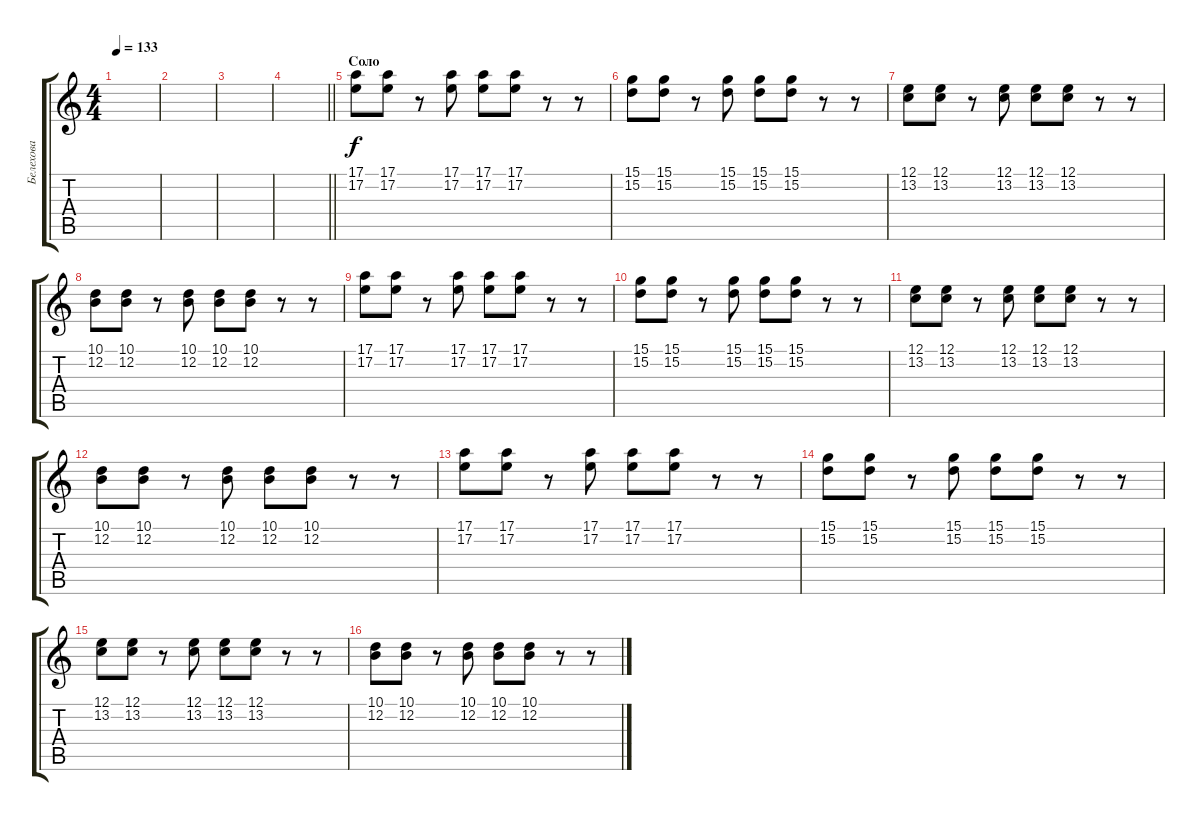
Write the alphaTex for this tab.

\track ("Белехова" "Белехова") {instrument orchestralharp}
\staff {score tabs}
\tuning (E4 B3 G3 D3 A2 E2) {hide}
\ts (4 4)
\tempo 133
\clef g2
\ks c
|
|
|
\barLineRight lightlight
|
\section ("" "Соло")
(17.1 17.2).8 (17.1 17.2).8 r.8 (17.1 17.2).8 (17.1 17.2).8 (17.1 17.2).8 r.8 r.8 |
(15.1 15.2).8 (15.1 15.2).8 r.8 (15.1 15.2).8 (15.1 15.2).8 (15.1 15.2).8 r.8 r.8 |
(12.1 13.2).8 (12.1 13.2).8 r.8 (12.1 13.2).8 (12.1 13.2).8 (12.1 13.2).8 r.8 r.8 |
(10.1 12.2).8 (10.1 12.2).8 r.8 (10.1 12.2).8 (10.1 12.2).8 (10.1 12.2).8 r.8 r.8 |
(17.1 17.2).8 (17.1 17.2).8 r.8 (17.1 17.2).8 (17.1 17.2).8 (17.1 17.2).8 r.8 r.8 |
(15.1 15.2).8 (15.1 15.2).8 r.8 (15.1 15.2).8 (15.1 15.2).8 (15.1 15.2).8 r.8 r.8 |
(12.1 13.2).8 (12.1 13.2).8 r.8 (12.1 13.2).8 (12.1 13.2).8 (12.1 13.2).8 r.8 r.8 |
(10.1 12.2).8 (10.1 12.2).8 r.8 (10.1 12.2).8 (10.1 12.2).8 (10.1 12.2).8 r.8 r.8 |
(17.1 17.2).8 (17.1 17.2).8 r.8 (17.1 17.2).8 (17.1 17.2).8 (17.1 17.2).8 r.8 r.8 |
(15.1 15.2).8 (15.1 15.2).8 r.8 (15.1 15.2).8 (15.1 15.2).8 (15.1 15.2).8 r.8 r.8 |
(12.1 13.2).8 (12.1 13.2).8 r.8 (12.1 13.2).8 (12.1 13.2).8 (12.1 13.2).8 r.8 r.8 |
(10.1 12.2).8 (10.1 12.2).8 r.8 (10.1 12.2).8 (10.1 12.2).8 (10.1 12.2).8 r.8 r.8
